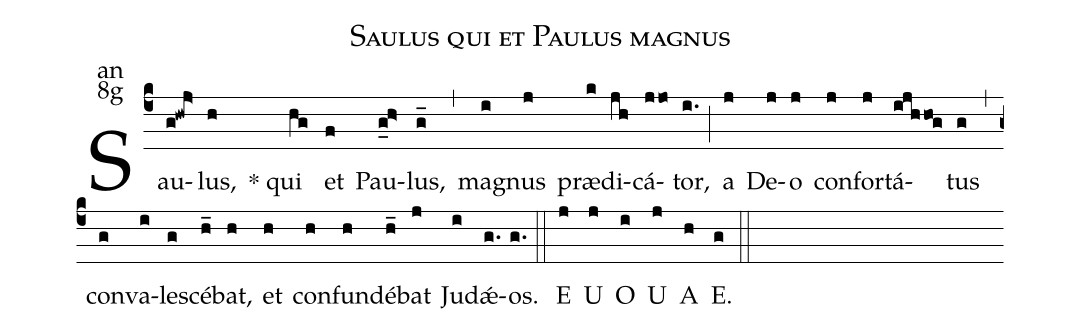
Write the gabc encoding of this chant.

name:Saulus qui et Paulus magnus;
office-part:an;
mode:8g;
%%
(c4) Sau(g!hwj>)lus,(h) <sp>*</sp> qui(hg) et(f) Pau(g_h>)lus,(g_) (,)
ma(i)gnus(j) præ(k)di(jh)cá(jjo)tor,(i.) (;)
a(j) De(j)o(j) con(j)for(j)tá(ijhhog)tus(g) (,)
con(g)va(i)le(g)scé(h_)bat,(h) et(h) con(h)fun(h)dé(h_)bat(j) Ju(i)dǽ(g.)os.(g.) (::)
<eu>  E(j) U(j) O(i) U(j) A(h) E.(g) </eu> (::)
